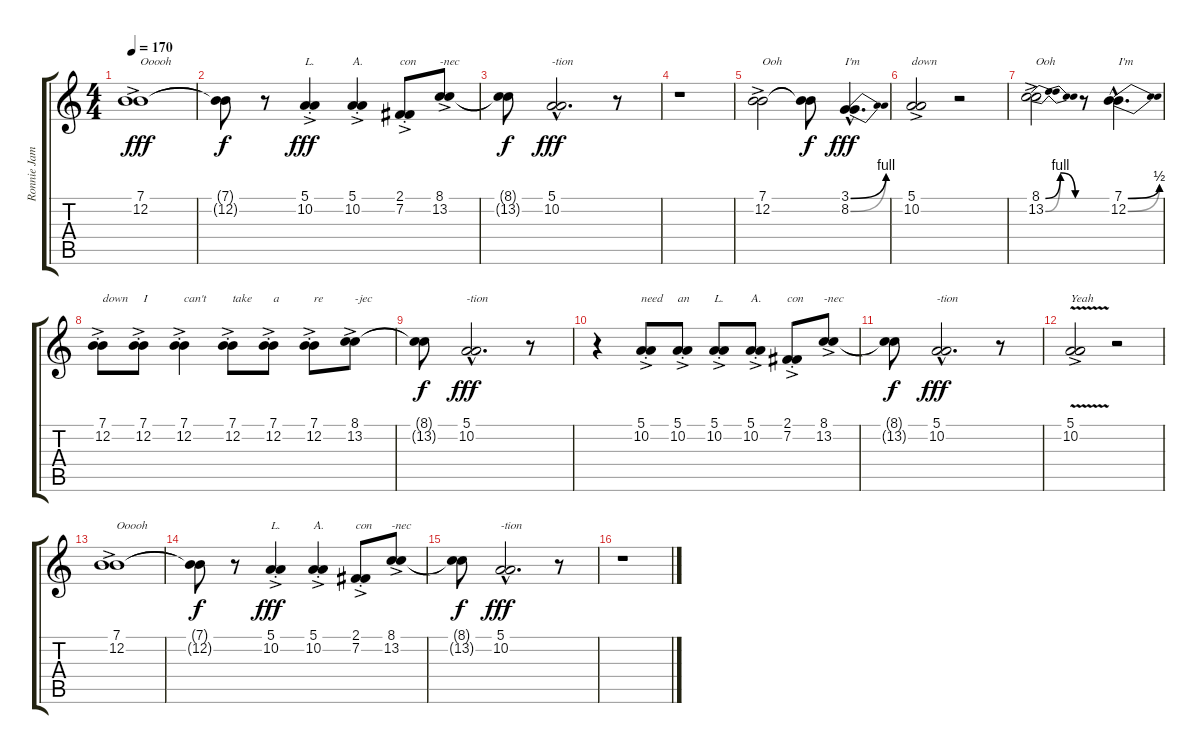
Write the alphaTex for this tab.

\track ("Ronnie James Dio" "Ronnie Jam") {instrument brasssection}
\staff {score tabs}
\tuning (E4 B3 G3 D3 A2 E2) {hide}
\ts (4 4)
\tempo 170
\clef g2
\ks c
(7.1{ac} 12.2{ac}).1{txt "Ooooh" dy fff} |
(7.1{t} 12.2{t}).8{dy f} r.8 (5.1{ac st} 10.2{ac}).4{txt "L." dy fff} (5.1{ac st} 10.2{ac}).4{txt "A."} (2.1{ac st} 7.2{ac}).8{txt "con"} (8.1{ac} 13.2{ac}).8{txt "-nec"} |
(8.1{t} 13.2{t}).8{dy f} (5.1{hac} 10.2{hac}).2{d txt "-tion" dy fff} r.8 |
r.1 |
(7.1{ac} 12.2{ac}).2{txt "Ooh"} (7.1{t} 12.2{t}).8{dy f} (3.1{be (bend 0 0 60 4) hac} 8.2{be (bend 0 0 60 4) hac}).4{d txt "I'm" dy fff} |
(5.1{ac} 10.2{ac}).2{txt "down"} r.2 |
(8.1{be (bendrelease 0 0 15 4 15 4 60 0) ac} 13.2{be (bendrelease 0 0 14 4 14 4 60 0) ac}).2{txt "Ooh"} r.8 (7.1{be (bend 0 0 60 2) hac} 12.2{be (bend 0 0 60 2) hac}).4{d txt "I'm"} |
(7.1{ac st} 12.2{ac}).8{txt "down"} (7.1{ac st} 12.2{ac}).8{txt "I"} (7.1{ac st} 12.2{ac}).4{txt "can't"} (7.1{ac st} 12.2{ac}).8{txt "take"} (7.1{ac st} 12.2{ac}).8{txt "a"} (7.1{ac st} 12.2{ac}).8{txt "re"} (8.1{ac} 13.2{ac}).8{txt "-jec"} |
(8.1{t} 13.2{t}).8{dy f} (5.1{hac} 10.2{hac}).2{d txt "-tion" dy fff} r.8 |
r.4 (5.1{ac st} 10.2{ac}).8{txt "need"} (5.1{ac st} 10.2{ac}).8{txt "an"} (5.1{ac st} 10.2{ac}).8{txt "L."} (5.1{ac st} 10.2{ac}).8{txt "A."} (2.1{ac st} 7.2{ac}).8{txt "con"} (8.1{ac} 13.2{ac}).8{txt "-nec"} |
(8.1{t} 13.2{t}).8{dy f} (5.1{hac} 10.2{hac}).2{d txt "-tion" dy fff} r.8 |
(5.1{v ac} 10.2{v ac}).2{txt "Yeah"} r.2 |
(7.1{ac} 12.2{ac}).1{txt "Ooooh"} |
(7.1{t} 12.2{t}).8{dy f} r.8 (5.1{ac st} 10.2{ac}).4{txt "L." dy fff} (5.1{ac st} 10.2{ac}).4{txt "A."} (2.1{ac st} 7.2{ac}).8{txt "con"} (8.1{ac} 13.2{ac}).8{txt "-nec"} |
(8.1{t} 13.2{t}).8{dy f} (5.1{hac} 10.2{hac}).2{d txt "-tion" dy fff} r.8 |
r.1
